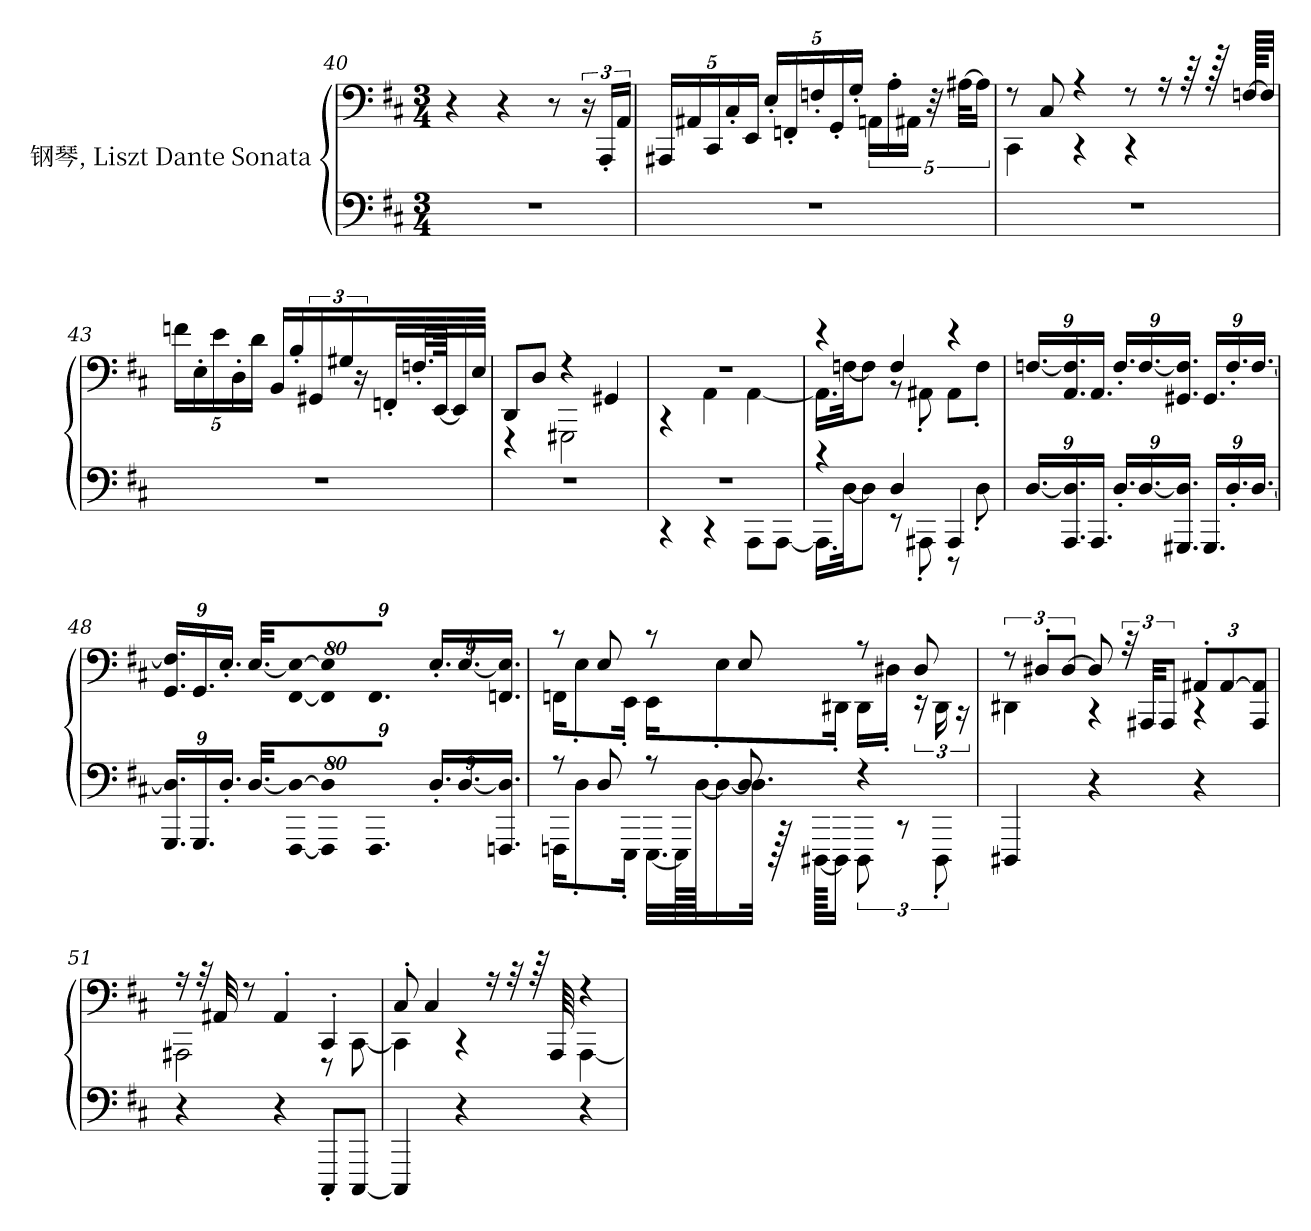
**kern	**kern
*part1	*part1
*staff2	*staff1
*I"钢琴, Liszt Dante Sonata	*
*clefF4	*clefF4
*k[f#c#]	*k[f#c#]
*M3/4	*M3/4
=40	=40
2.r	4r
.	4r
.	8r
.	24r
.	24AAA'/LL
.	24AA/JJ
!!LO:LB:g=z
=41	=41
*	*Xbrackettup
2.r	20AAA#X/LL
.	20AA#X/
.	20CC#/
.	20C#'/
.	20EE/JJ
.	20E'/LL
.	20FFn'/
.	20Fn'/
.	20GG'/
.	20G'/JJ
*	*brackettup
.	20AAn\LL
.	20A'\
.	20AA#X\JJ
.	40r
.	[40A#X\KLL
.	20A#\JJ]
=42	=42
*	*^
2.r	8r	4CC#\
.	8C#/	.
.	4r	4r
.	8r	4r
.	16r	.
.	64r	.
.	128r	.
.	[128Fn/KKLLL	.
.	32F/JJJ]	.
*	*v	*v
!!LO:LB:g=z
=43	=43
*	*Xbrackettup
2.r	20fn\LL
.	20E'\
.	20e\
.	20D'\
.	20d\JJ
.	16BB\LL
.	16B'\
*	*brackettup
.	24GG#X\
.	24G#X\JJ
.	24r
.	16FFn'/LL
.	32.Fn'/L
.	[64EE/JK
.	16EE/]
.	16E/JJ
=44	=44
*	*^
2.r	8DD/L	4r
.	8D/J	.
.	4r	2GGG#X\
.	4GG#X/	.
=45	=45	=45
*^	*	*
2.r	4r	2.r	4r
.	4r	.	4AA\
.	8AAA\L	.	[4AA\
.	[8AAA\J	.	.
=46	=46	=46	=46
4r	16.AAA\LL]	4r	16.AA\LL]
.	[32D\JK	.	[32Fn\JK
.	8D\J]	.	8F\J]
4D/	8r	4F/	8r
.	8AAA#X'\	.	8AA#X'\
4AAA#/	8r	4r	8AA#\L
.	8D'\	.	8F'\J
*v	*v	*	*
*	*v	*v
!!LO:PB:g=z
=47	=47
*Xbrackettup	*Xbrackettup
[18.D/LL	[18.Fn/LL
18.AAA/ 18.D/]	18.AA/ 18.F/]
18.AAA/JJ	18.AA/JJ
18.D'/LL	18.F'/LL
[18.D/	[18.F/
18.GGG#X/ 18.D/]JJ	18.GG#X/ 18.F/]JJ
18.GGG#/LL	18.GG#/LL
18.D'/	18.F'/
[18.D/JJ	[18.F/JJ
=48	=48
18.GGG/ 18.D/]LL	18.GG/ 18.F/]LL
18.GGG/	18.GG/
18.D'/JJ	18.E'/JJ
[36.D/KKL	[36.E/KKL
!LO:N:vis=8	!LO:N:vis=8
[640%71FFF#/ 640%71D/_	[640%71FF#/ 640%71E/_
!LO:N:vis=64	!LO:N:vis=64
640%9FFF#/] 640%9D/]KKL	640%9FF#/] 640%9E/]KKL
18.FFF#/JJ	18.FF#/JJ
18.D'/LL	18.E'/LL
[18.D/	[18.E/
18.FFFn/ 18.D/]JJ	18.FFn/ 18.E/]JJ
!!LO:LB:g=z
=49	=49
*^	*^
8r	16FFFn\KL	8r	16FFn\KL
.	8D'\	.	8E'\
8D/	.	8E/	.
.	16EEE'\Jk	.	16EE'\Jk
8r	[32.EEE\LLL	8r	16EE\KL
.	128EEE\LL]	.	.
.	[128D\JJJ	.	.
.	16D\_	.	8E'\
8D/	32.D\JJk]	8E/	.
.	128r	.	.
.	[128DDD#X\KKKLL	.	.
.	16DDD#\JJ]	.	16DD#X'\Jk
*	*brackettup	*	*
4r	12DDD#\	8r	16DD#\LL
.	.	.	16D#X'\JJ
.	12r	.	.
*	*	*	*brackettup
.	.	8D#/	24r
.	12DDD#'\	.	24DD#\
.	.	.	24r
*v	*v	*	*
=50	=50	=50
4DDD#X/	12r	4DD#X\
.	12D#X'/L	.
.	[12D#/J	.
4r	8D#/]	4r
.	48r	.
.	48AAA#X/KKL	.
.	12AAA#/J	.
*	*Xbrackettup	*
4r	12AA#X'/L	4r
.	[12AA#/	.
.	12AAA#/ 12AA#/]J	.
!!LO:LB:g=z	!!
=51	=51	=51
4r	16r	2AAA#X\
.	32r	.
.	32AA#X/	.
.	8r	.
4r	4AA#'/	.
8CCC#'/L	4CC#'/	8r
[8CCC#/J	.	[8CC#\
=52	=52	=52
4CCC#/]	8C#'/	4CC#\]
.	4C#/	.
4r	.	4r
.	16r	.
.	32r	.
.	64r	.
.	64AAA/	.
4r	4r	[4AAA\
*	*v	*v
=	=
*-	*-
